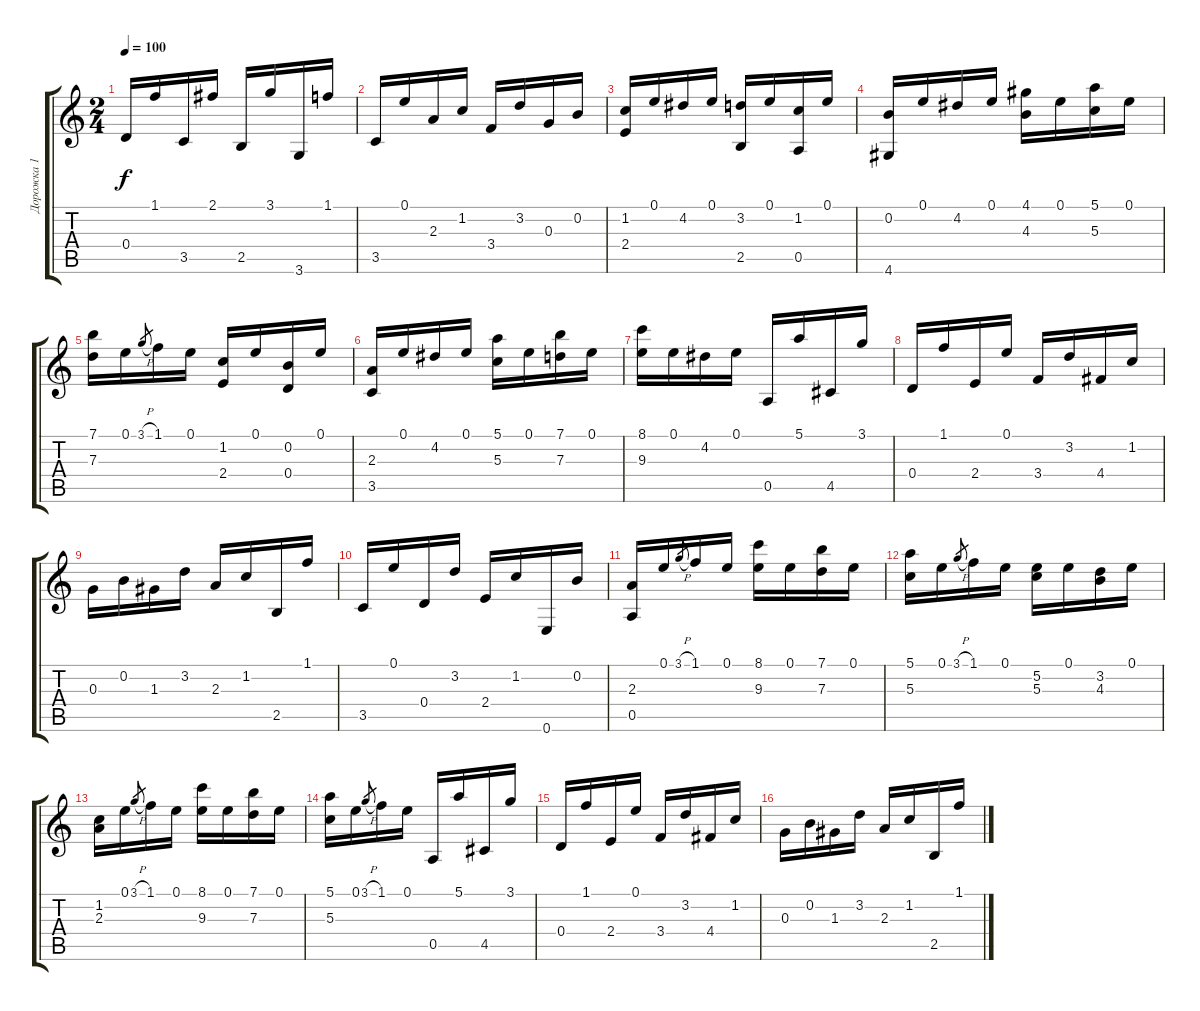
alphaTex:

\track ("Дорожка 1" "Дорожка 1") {instrument acousticguitarnylon}
\staff {score tabs}
\tuning (E4 B3 G3 D3 A2 E2) {hide}
\ts (2 4)
\tempo 100
\clef g2
\ks c
0.4.16{dy f} 1.1.16 3.5.16 2.1.16 2.5.16 3.1.16 3.6.16 1.1.16 |
3.5.16 0.1.16 2.3.16 1.2.16 3.4.16 3.2.16 0.3.16 0.2.16 |
(1.2 2.4).16 0.1.16 4.2.16 0.1.16 (3.2 2.5).16 0.1.16 (1.2 0.5).16 0.1.16 |
(0.2 4.6).16 0.1.16 4.2.16 0.1.16 (4.1 4.3).16 0.1.16 (5.1 5.3).16 0.1.16 |
(7.1 7.3).16 0.1.16 3.1{h}.8{gr} 1.1.16 0.1.16 (1.2 2.4).16 0.1.16 (0.2 0.4).16 0.1.16 |
(2.3 3.5).16 0.1.16 4.2.16 0.1.16 (5.1 5.3).16 0.1.16 (7.1 7.3).16 0.1.16 |
(8.1 9.3).16 0.1.16 4.2.16 0.1.16 0.5.16 5.1.16 4.5.16 3.1.16 |
0.4.16 1.1.16 2.4.16 0.1.16 3.4.16 3.2.16 4.4.16 1.2.16 |
0.3.16 0.2.16 1.3.16 3.2.16 2.3.16 1.2.16 2.5.16 1.1.16 |
3.5.16 0.1.16 0.4.16 3.2.16 2.4.16 1.2.16 0.6.16 0.2.16 |
(2.3 0.5).16 0.1.16 3.1{h}.8{gr} 1.1.16 0.1.16 (8.1 9.3).16 0.1.16 (7.1 7.3).16 0.1.16 |
(5.1 5.3).16 0.1.16 3.1{h}.8{gr} 1.1.16 0.1.16 (5.2 5.3).16 0.1.16 (3.2 4.3).16 0.1.16 |
(1.2 2.3).16 0.1.16 3.1{h}.8{gr} 1.1.16 0.1.16 (8.1 9.3).16 0.1.16 (7.1 7.3).16 0.1.16 |
(5.1 5.3).16 0.1.16 3.1{h}.8{gr} 1.1.16 0.1.16 0.5.16 5.1.16 4.5.16 3.1.16 |
0.4.16 1.1.16 2.4.16 0.1.16 3.4.16 3.2.16 4.4.16 1.2.16 |
0.3.16 0.2.16 1.3.16 3.2.16 2.3.16 1.2.16 2.5.16 1.1.16
